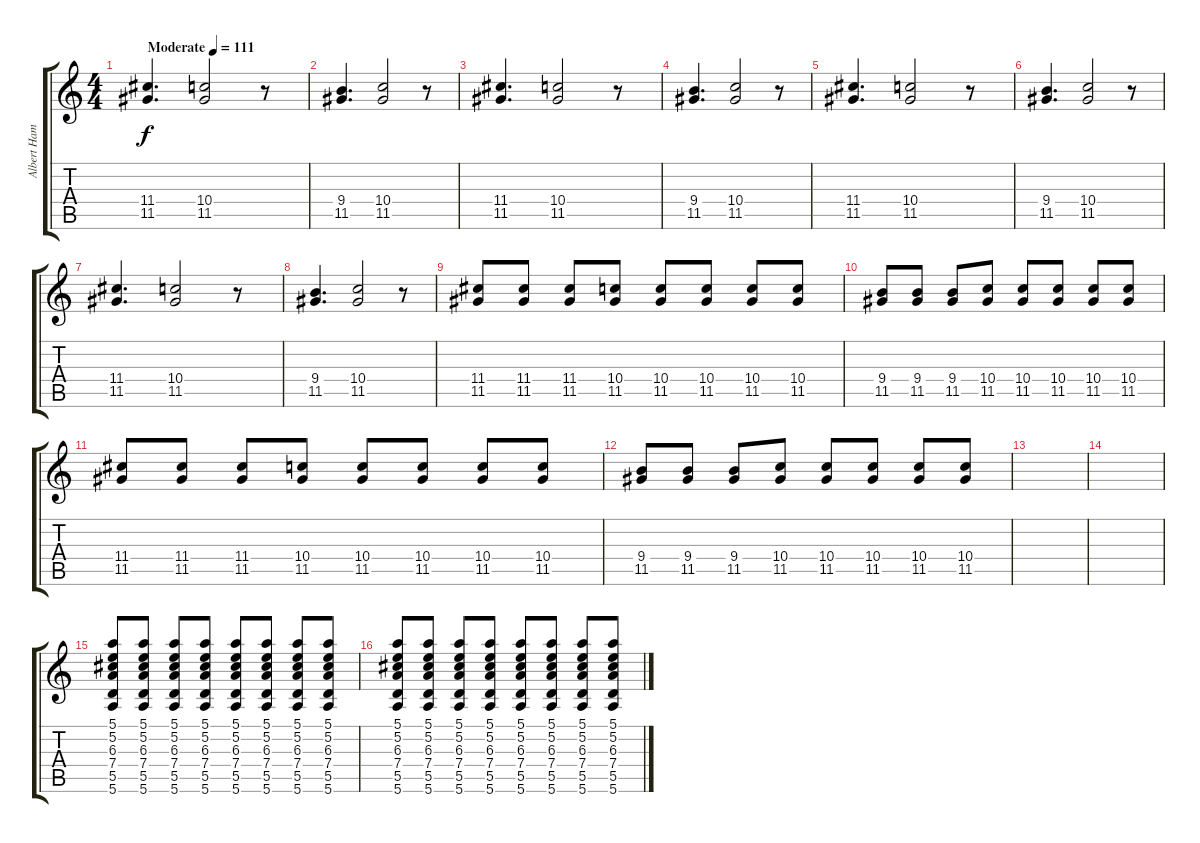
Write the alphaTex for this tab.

\track ("Albert Hammond Jr." "Albert Ham") {instrument distortionguitar}
\staff {score tabs}
\tuning (E4 B3 G3 D3 A2 E2) {hide}
\ts (4 4)
\tempo (111 "Moderate")
\clef g2
\ks c
(11.4 11.5).4{d dy f instrument distortionguitar} (10.4 11.5).2 r.8 |
(9.4 11.5).4{d} (10.4 11.5).2 r.8 |
(11.4 11.5).4{d} (10.4 11.5).2 r.8 |
(9.4 11.5).4{d} (10.4 11.5).2 r.8 |
(11.4 11.5).4{d} (10.4 11.5).2 r.8 |
(9.4 11.5).4{d} (10.4 11.5).2 r.8 |
(11.4 11.5).4{d} (10.4 11.5).2 r.8 |
(9.4 11.5).4{d} (10.4 11.5).2 r.8 |
(11.4 11.5).8 (11.4 11.5).8 (11.4 11.5).8 (10.4 11.5).8 (10.4 11.5).8 (10.4 11.5).8 (10.4 11.5).8 (10.4 11.5).8 |
(9.4 11.5).8 (9.4 11.5).8 (9.4 11.5).8 (10.4 11.5).8 (10.4 11.5).8 (10.4 11.5).8 (10.4 11.5).8 (10.4 11.5).8 |
(11.4 11.5).8 (11.4 11.5).8 (11.4 11.5).8 (10.4 11.5).8 (10.4 11.5).8 (10.4 11.5).8 (10.4 11.5).8 (10.4 11.5).8 |
(9.4 11.5).8 (9.4 11.5).8 (9.4 11.5).8 (10.4 11.5).8 (10.4 11.5).8 (10.4 11.5).8 (10.4 11.5).8 (10.4 11.5).8 |
|
|
(5.1 5.2 6.3 7.4 5.5 5.6).8 (5.1 5.2 6.3 7.4 5.5 5.6).8 (5.1 5.2 6.3 7.4 5.5 5.6).8 (5.1 5.2 6.3 7.4 5.5 5.6).8 (5.1 5.2 6.3 7.4 5.5 5.6).8 (5.1 5.2 6.3 7.4 5.5 5.6).8 (5.1 5.2 6.3 7.4 5.5 5.6).8 (5.1 5.2 6.3 7.4 5.5 5.6).8 |
(5.1 5.2 6.3 7.4 5.5 5.6).8 (5.1 5.2 6.3 7.4 5.5 5.6).8 (5.1 5.2 6.3 7.4 5.5 5.6).8 (5.1 5.2 6.3 7.4 5.5 5.6).8 (5.1 5.2 6.3 7.4 5.5 5.6).8 (5.1 5.2 6.3 7.4 5.5 5.6).8 (5.1 5.2 6.3 7.4 5.5 5.6).8 (5.1 5.2 6.3 7.4 5.5 5.6).8
